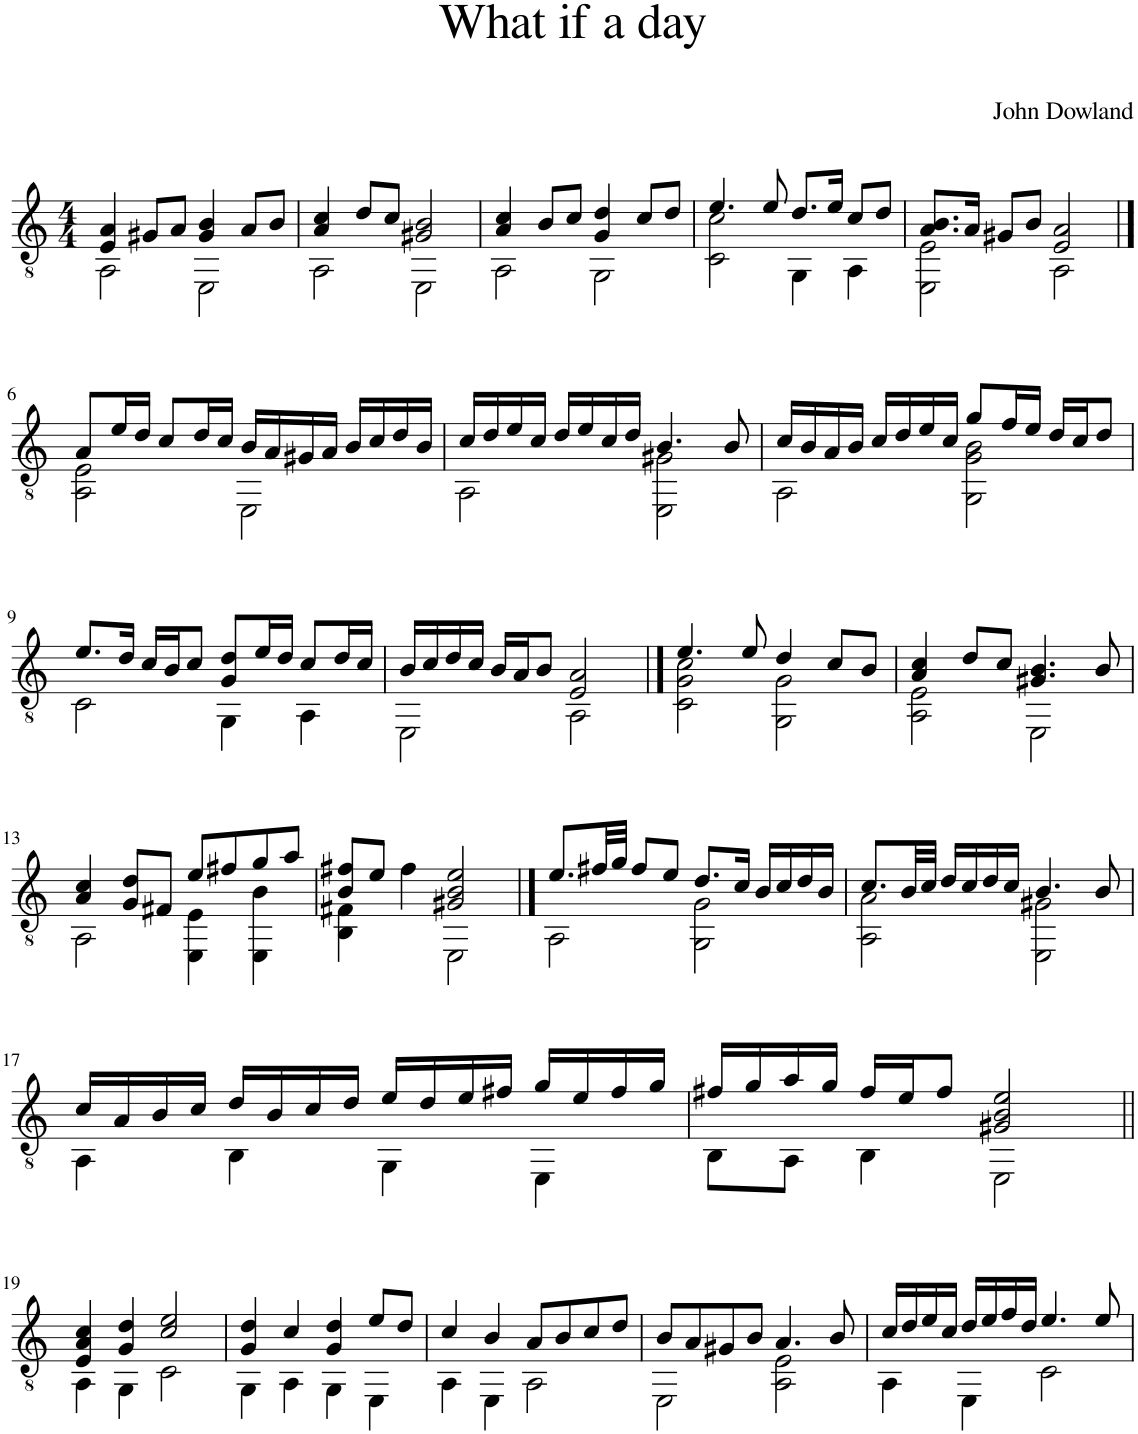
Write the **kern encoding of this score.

**kern
*part1
*staff1
*I"Guitar
*clefGv2
*k[]
*M4/4
=1
*^
4E/ 4A/	2AA\
8G#X/L	.
8A/J	.
4G#/ 4B/	2EE\
8A/L	.
8B/J	.
=2	=2
4A/ 4c/	2AA\
8d/L	.
8c/J	.
2G#X/ 2B/	2EE\
=3	=3
4A/ 4c/	2AA\
8B/L	.
8c/J	.
4G/ 4d/	2GG\
8c/L	.
8d/J	.
=4	=4
4.e/	2C\ 2c\
8e/	.
8.d/L	4GG\
16e/Jk	.
8c/L	4AA\
8d/J	.
=5	=5
8.A/ 8.B/L	2EE\ 2E\
16A/Jk	.
8G#X/L	.
8B/J	.
2E/ 2A/	2AA\
!!LO:LB:g=z	!!
==6	==6
8A/L	2AA\ 2E\
16e/L	.
16d/JJ	.
8c/L	.
16d/L	.
16c/JJ	.
16B/LL	2EE\
16A/	.
16G#X/	.
16A/JJ	.
16B/LL	.
16c/	.
16d/	.
16B/JJ	.
=7	=7
16c/LL	2AA\
16d/	.
16e/	.
16c/JJ	.
16d/LL	.
16e/	.
16c/	.
16d/JJ	.
4.B/	2EE\ 2G#X\
8B/	.
=8	=8
16c/LL	2AA\
16B/	.
16A/	.
16B/JJ	.
16c/LL	.
16d/	.
16e/	.
16c/JJ	.
8g/L	2GG\ 2G\ 2B\
16f/L	.
16e/JJ	.
16d/LL	.
16c/J	.
8d/J	.
!!LO:LB:g=z	!!
=9	=9
8.e/L	2C\
16d/Jk	.
16c/LL	.
16B/J	.
8c/J	.
8G/ 8d/L	4GG\
16e/L	.
16d/JJ	.
8c/L	4AA\
16d/L	.
16c/JJ	.
=10	=10
16B/LL	2EE\
16c/	.
16d/	.
16c/JJ	.
16B/LL	.
16A/J	.
8B/J	.
2E/ 2A/	2AA\
==11	==11
4.e/	2C\ 2G\ 2c\
8e/	.
4d/	2GG\ 2G\
8c/L	.
8B/J	.
=12	=12
4A/ 4c/	2AA\ 2E\
8d/L	.
8c/J	.
4.G#X/ 4.B/	2EE\
8B/	.
!!LO:LB:g=z	!!
=13	=13
4A/ 4c/	2AA\
8G/ 8d/L	.
8F#X/J	.
8e/L	4EE\ 4E\
8f#X/	.
8g/	4EE\ 4B\
8a/J	.
=14	=14
8B/ 8f#X/L	4BB\ 4F#X\
8e/J	.
4f#\	4ryy
2G#X/ 2B/ 2e/	2EE\
==15	==15
8.e/L	2AA\
32f#X/LL	.
32g/JJJ	.
8f#/L	.
8e/J	.
8.d/L	2GG\ 2G\
16c/Jk	.
16B/LL	.
16c/	.
16d/	.
16B/JJ	.
=16	=16
8.c/L	2AA\ 2A\
32B/LL	.
32c/JJJ	.
16d/LL	.
16c/	.
16d/	.
16c/JJ	.
4.B/	2EE\ 2G#X\
8B/	.
!!LO:LB:g=z	!!
=17	=17
16c/LL	4AA\
16A/	.
16B/	.
16c/JJ	.
16d/LL	4BB\
16B/	.
16c/	.
16d/JJ	.
16e/LL	4GG\
16d/	.
16e/	.
16f#X/JJ	.
16g/LL	4EE\
16e/	.
16f#/	.
16g/JJ	.
=18	=18
16f#X/LL	8BB\L
16g/	.
16a/	8AA\J
16g/JJ	.
16f#/LL	4BB\
16e/J	.
8f#/J	.
2G#X/ 2B/ 2e/	2EE\
!!LO:LB:g=z	!!
=19||	=19||
4E/ 4A/ 4c/	4AA\
4G/ 4d/	4GG\
2c/ 2e/	2C\
=20	=20
4G/ 4d/	4GG\
4c/	4AA\
4G/ 4d/	4GG\
8e/L	4EE\
8d/J	.
=21	=21
4c/	4AA\
4B/	4EE\
8A/L	2AA\
8B/	.
8c/	.
8d/J	.
=22	=22
8B/L	2EE\
8A/	.
8G#X/	.
8B/J	.
4.A/	2AA\ 2E\
8B/	.
=23	=23
16c/LL	4AA\
16d/	.
16e/	.
16c/JJ	.
16d/LL	4EE\
16e/	.
16f/	.
16d/JJ	.
4.e/	2C\
8e/	.
*v	*v
=
*-
